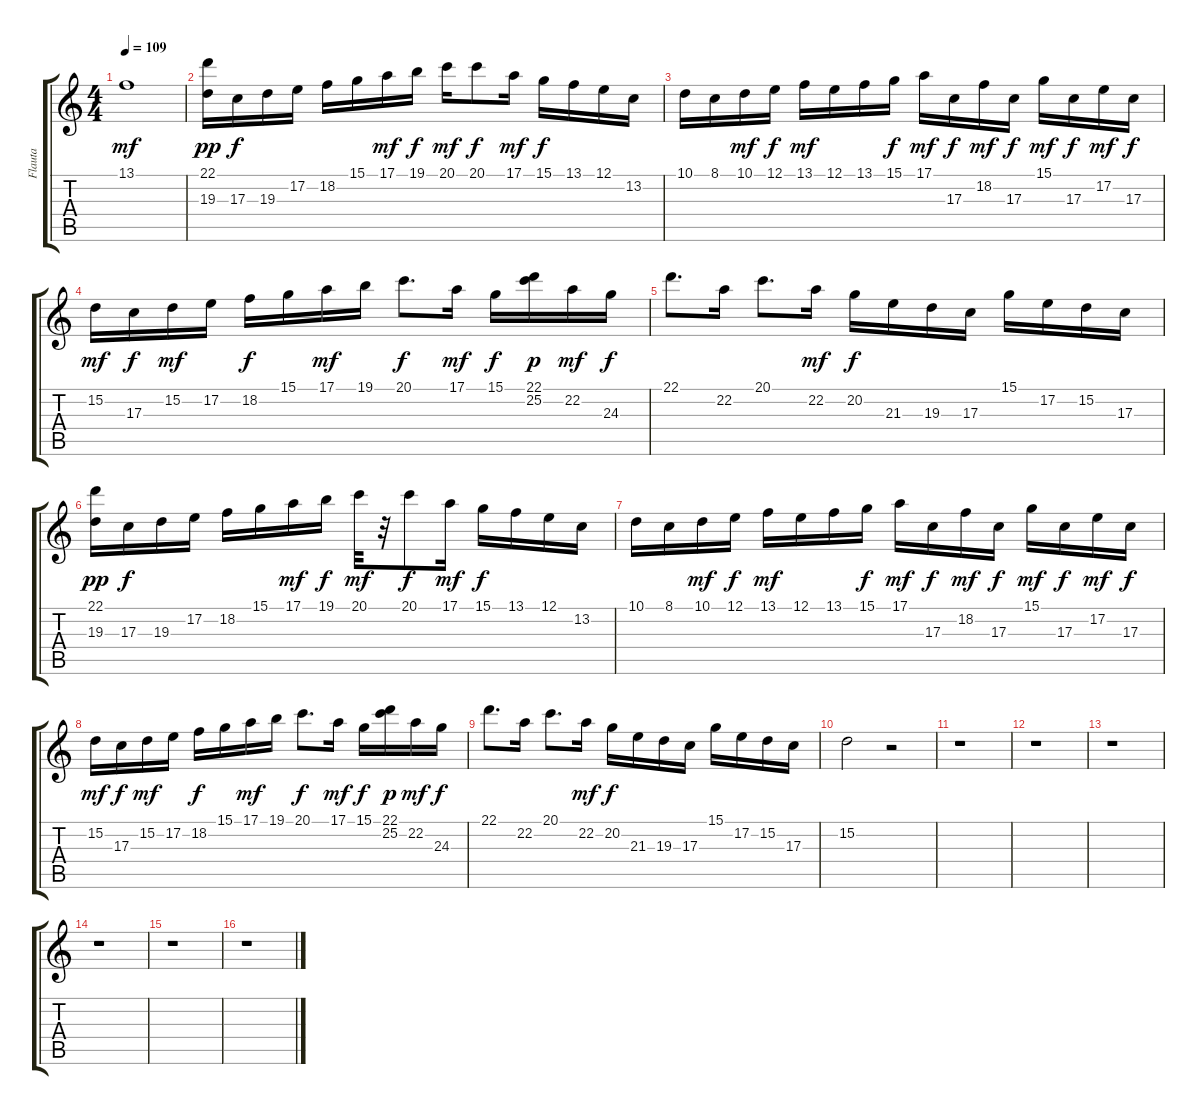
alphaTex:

\track ("Flauta" "Flauta") {instrument flute}
\staff {score tabs}
\tuning (E4 B3 G3 D3 A2 E2) {hide}
\ts (4 4)
\tempo 109
\clef g2
\ks c
13.1.1{dy mf} |
(22.1 19.3).16{dy pp} 17.3.16{dy f} 19.3.16 17.2.16 18.2.16 15.1.16 17.1.16{dy mf} 19.1.16{dy f} 20.1.16{dy mf} 20.1.8{dy f} 17.1.16{dy mf} 15.1.16{dy f} 13.1.16 12.1.16 13.2.16 |
10.1.16 8.1.16 10.1.16{dy mf} 12.1.16{dy f} 13.1.16{dy mf} 12.1.16 13.1.16 15.1.16{dy f} 17.1.16{dy mf} 17.3.16{dy f} 18.2.16{dy mf} 17.3.16{dy f} 15.1.16{dy mf} 17.3.16{dy f} 17.2.16{dy mf} 17.3.16{dy f} |
15.2.16{dy mf} 17.3.16{dy f} 15.2.16{dy mf} 17.2.16 18.2.16{dy f} 15.1.16 17.1.16{dy mf} 19.1.16 20.1.8{d dy f} 17.1.16{dy mf} 15.1.16{dy f} (22.1 25.2).16{dy p} 22.2.16{dy mf} 24.3.16{dy f} |
22.1.8{d} 22.2.16 20.1.8{d} 22.2.16{dy mf} 20.2.16{dy f} 21.3.16 19.3.16 17.3.16 15.1.16 17.2.16 15.2.16 17.3.16 |
(22.1 19.3).16{dy pp} 17.3.16{dy f} 19.3.16 17.2.16 18.2.16 15.1.16 17.1.16{dy mf} 19.1.16{dy f} 20.1.32{dy mf} r.32 20.1.8{dy f} 17.1.16{dy mf} 15.1.16{dy f} 13.1.16 12.1.16 13.2.16 |
10.1.16 8.1.16 10.1.16{dy mf} 12.1.16{dy f} 13.1.16{dy mf} 12.1.16 13.1.16 15.1.16{dy f} 17.1.16{dy mf} 17.3.16{dy f} 18.2.16{dy mf} 17.3.16{dy f} 15.1.16{dy mf} 17.3.16{dy f} 17.2.16{dy mf} 17.3.16{dy f} |
15.2.16{dy mf} 17.3.16{dy f} 15.2.16{dy mf} 17.2.16 18.2.16{dy f} 15.1.16 17.1.16{dy mf} 19.1.16 20.1.8{d dy f} 17.1.16{dy mf} 15.1.16{dy f} (22.1 25.2).16{dy p} 22.2.16{dy mf} 24.3.16{dy f} |
22.1.8{d} 22.2.16 20.1.8{d} 22.2.16{dy mf} 20.2.16{dy f} 21.3.16 19.3.16 17.3.16 15.1.16 17.2.16 15.2.16 17.3.16 |
15.2.2 r.2 |
r.1 |
r.1 |
r.1 |
r.1 |
r.1 |
r.1
